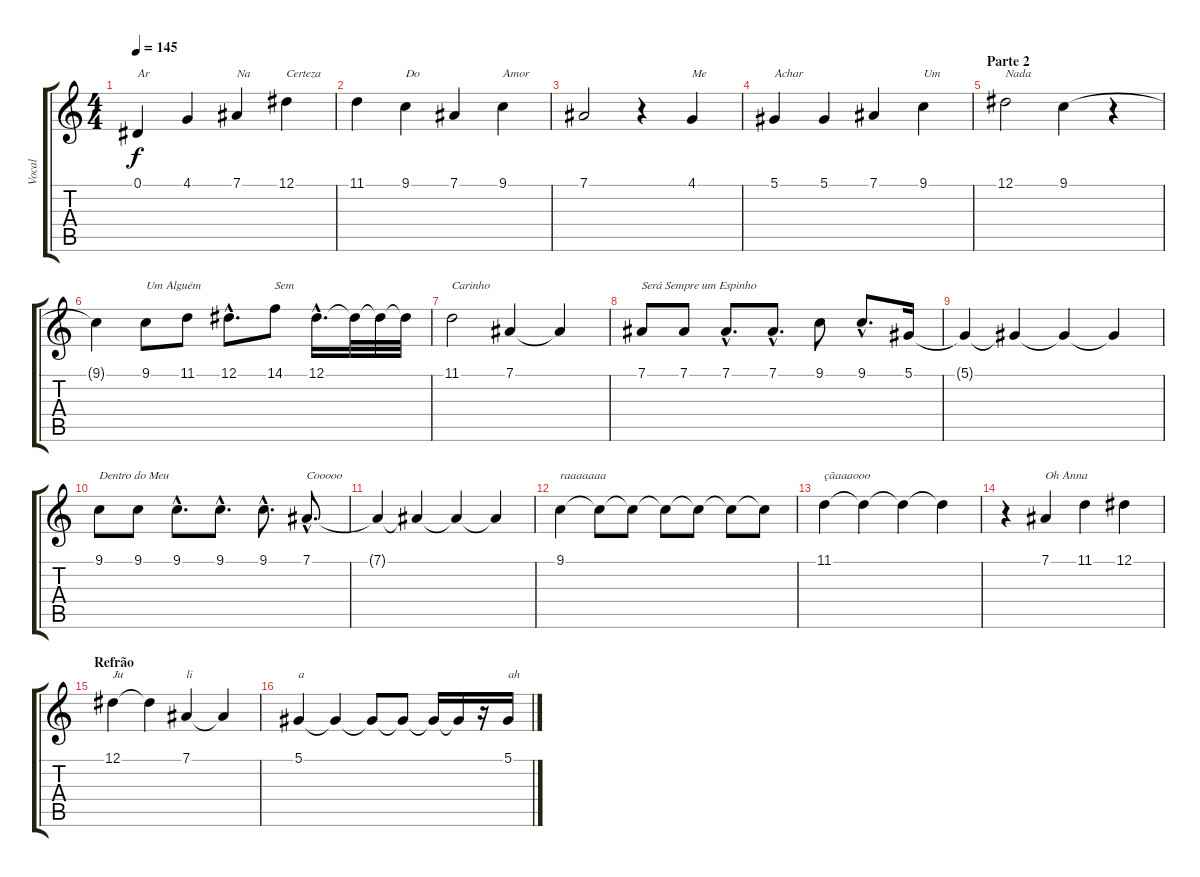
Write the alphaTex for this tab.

\track ("Vocal" "Vocal") {instrument lead2sawtooth}
\staff {score tabs}
\tuning (Eb4 Bb3 Gb3 Db3 Ab2 Eb2) {hide}
\ts (4 4)
\tempo 145
\clef g2
\ks c
0.1.4{txt "Ar" dy f} 4.1.4 7.1.4{txt "Na"} 12.1.4{txt "Certeza"} |
11.1.4 9.1.4{txt "Do"} 7.1.4 9.1.4{txt "Amor"} |
7.1.2 r.4 4.1.4{txt "Me"} |
5.1.4{txt "Achar"} 5.1.4 7.1.4 9.1.4{txt "Um"} |
\section ("" "Parte 2")
12.1.2{txt "Nada"} 9.1.4 r.4 |
9.1{t}.4 9.1.8{txt "Um Alguém"} 11.1.8 12.1{hac}.8{d} 14.1.8{txt "Sem"} 12.1{hac}.16{d} 12.1{t}.32 12.1{t}.32 12.1{t}.32 |
11.1.2{txt "Carinho"} 7.1.4 7.1{t}.4 |
7.1.8{txt "Será Sempre um Espinho"} 7.1.8 7.1{hac}.8{d} 7.1{hac}.8{d} 9.1.8 9.1{hac}.8{d} 5.1.16 |
5.1{t}.4 5.1{t}.4 5.1{t}.4 5.1{t}.4 |
9.1.8{txt "Dentro do Meu"} 9.1.8 9.1{hac}.8{d} 9.1{hac}.8{d} 9.1{hac}.8{d} 7.1{hac}.8{d txt "Cooooo"} |
7.1{t}.4 7.1{t}.4 7.1{t}.4 7.1{t}.4 |
9.1.4{txt "raaaaaaa"} 9.1{t}.8 9.1{t}.8 9.1{t}.8 9.1{t}.8 9.1{t}.8 9.1{t}.8 |
11.1.4{txt "çãaaaooo"} 11.1{t}.4 11.1{t}.4 11.1{t}.4 |
r.4 7.1.4{txt "Oh Anna"} 11.1.4 12.1.4 |
\section ("" "Refrão")
12.1.4{txt "Ju"} 12.1{t}.4 7.1.4{txt "li"} 7.1{t}.4 |
5.1.4{txt "a"} 5.1{t}.4 5.1{t}.8 5.1{t}.8 5.1{t}.16 5.1{t}.16 r.16 5.1.16{txt "ah"}
